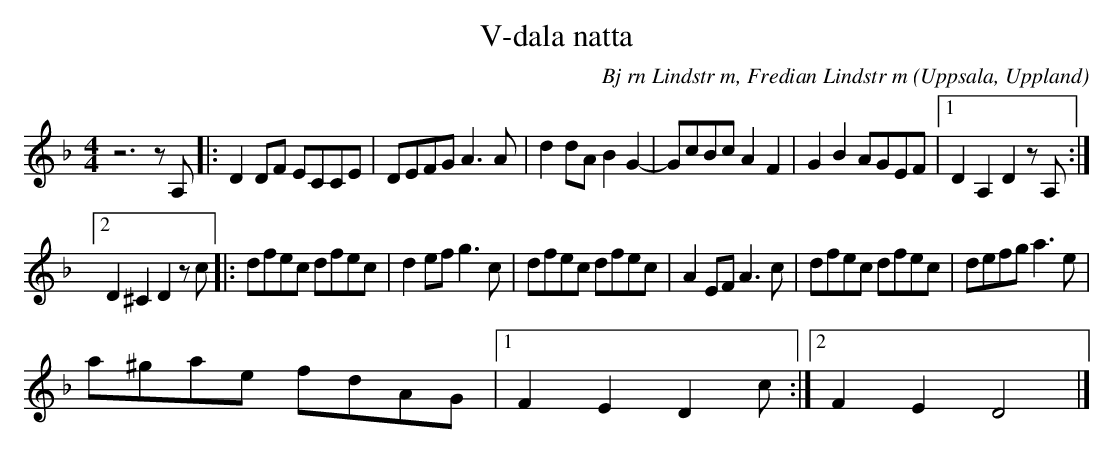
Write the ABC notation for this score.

X:1
T:V-dala natta
C: Bj rn Lindstr m, Fredian Lindstr m
O:Uppsala, Uppland
L:1/8
M:4/4
K:Dm
 z6 z A, |: D2 DF ECCE | DEFG A3 A | d2 dA B2 G2- | GcBc A2 F2 | G2 B2 AGEF |1 D2 A,2 D2 z A, :|2 %7
 D2 ^C2 D2 z c |: dfec dfec | d2 ef g3 c | dfec dfec | A2 EF A3 c | dfec dfec | defg a3 e | %14
 a^gae fdAG |1 F2 E2 D2 c :|2 F2 E2 D4 |] %17
